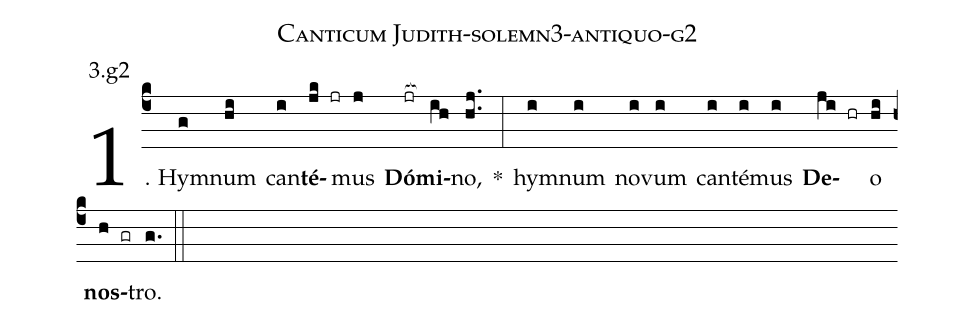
name: Canticum Judith-solemn3-antiquo-g2;
annotation: 3.g2;
%%
(c4)1. Hym(g)num(hi) can(i)<b>té</b>(jk jr)mus(j) <b>Dó</b>(jr[ocb:1{])<b>mi</b>(ih[ocb:0}])no,(hj..) *(:) hym(i)num(i) no(i)vum(i) can(i)té(i)mus(i) <b>De</b>(ji hr)o(hi) <b>nos</b>(h gr)tro.(g.) (::)
